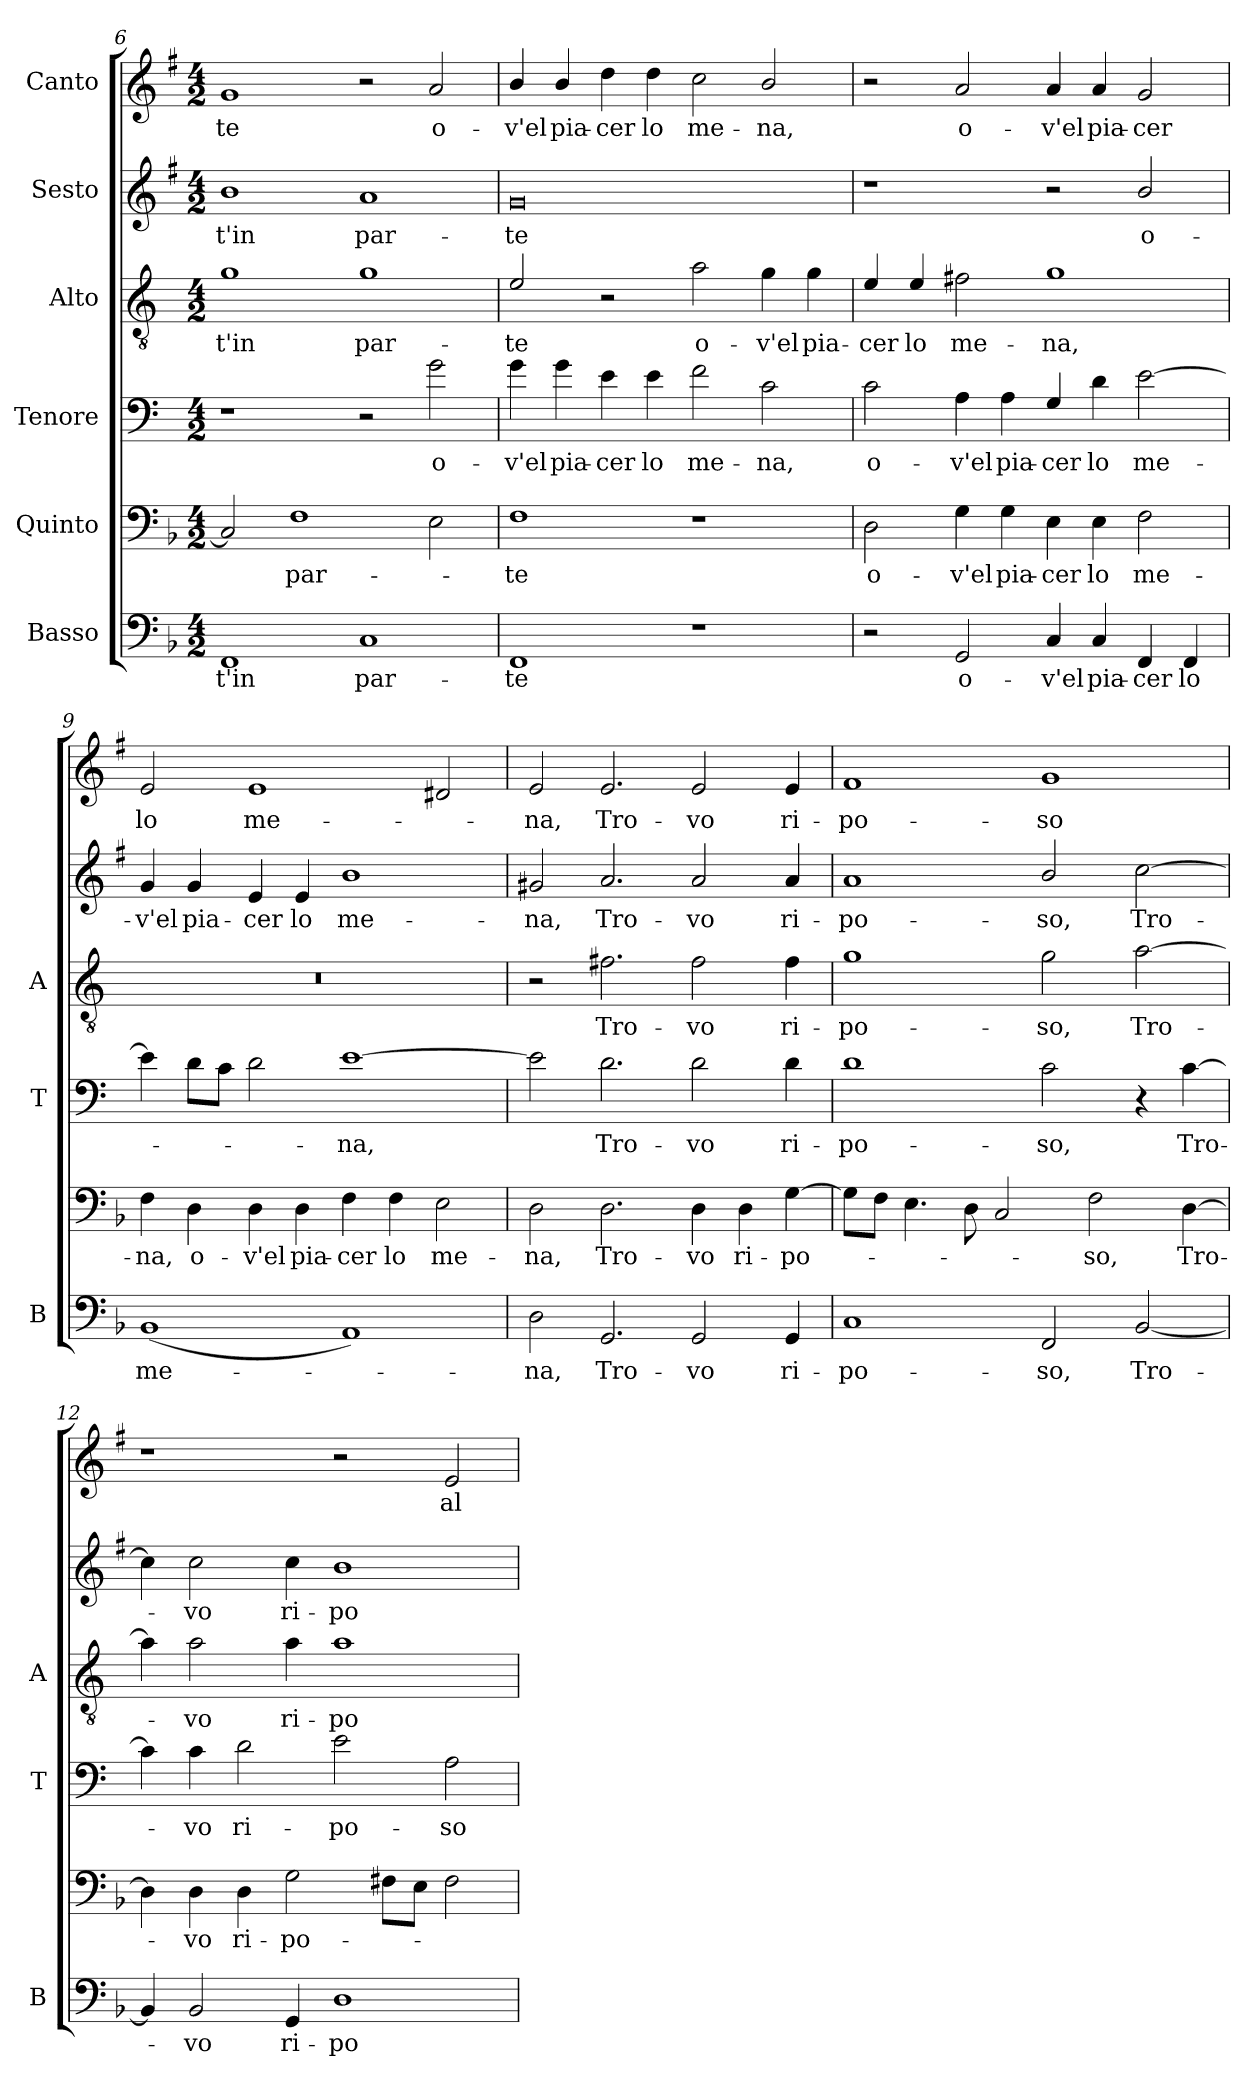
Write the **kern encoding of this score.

**kern	**text	**kern	**text	**kern	**text	**kern	**text	**kern	**text	**kern	**text
*part6	*part6	*part5	*part5	*part4	*part4	*part3	*part3	*part2	*part2	*part1	*part1
*staff6	*staff6	*staff5	*staff5	*staff4	*staff4	*staff3	*staff3	*staff2	*staff2	*staff1	*staff1
*I"Basso	*	*I"Quinto	*	*I"Tenore	*	*I"Alto	*	*I"Sesto	*	*I"Canto	*
*I'B	*	*	*	*I'T	*	*I'A	*	*	*	*	*
*clefF4	*	*clefF4	*	*clefF4	*	*clefGv2	*	*clefG2	*	*clefG2	*
*	*	*	*	*ITrd4c7	*	*ITrd4c7	*	*ITrd1c2	*	*ITrd1c2	*
*k[b-]	*	*k[b-]	*	*k[b-]	*	*k[b-]	*	*k[b-]	*	*k[b-]	*
*F:	*	*F:	*	*F:	*	*F:	*	*F:	*	*F:	*
*M4/2	*	*M4/2	*	*M4/2	*	*M4/2	*	*M4/2	*	*M4/2	*
=6	=6	=6	=6	=6	=6	=6	=6	=6	=6	=6	=6
!	!LO:LY:b	!	!	!	!	!	!LO:LY:b	!	!LO:LY:b	!	!LO:LY:b
1FF	-t'in	2C/]	.	1r	.	1c	-t'in	1a	-t'in	1f	-te
!	!	!	!LO:LY:b	!	!	!	!	!	!	!	!
.	.	1F	par-	.	.	.	.	.	.	.	.
!	!LO:LY:b	!	!	!	!	!	!LO:LY:b	!	!LO:LY:b	!	!
1C	par-	.	.	2r	.	1c	par-	1g	par-	2r	.
!	!	!	!	!	!LO:LY:b	!	!	!	!	!	!LO:LY:b
.	.	2E\	.	2c\	o-	.	.	.	.	2g/	o-
=7	=7	=7	=7	=7	=7	=7	=7	=7	=7	=7	=7
!	!LO:LY:b	!	!LO:LY:b	!	!LO:LY:b	!	!LO:LY:b	!	!LO:LY:b	!	!LO:LY:b
1FF	-te	1F	-te	4c\	-v'el	2A/	-te	0f	-te	4a/	-v'el
!	!	!	!	!	!LO:LY:b	!	!	!	!	!	!LO:LY:b
.	.	.	.	4c\	pia-	.	.	.	.	4a/	pia-
!	!	!	!	!	!LO:LY:b	!	!	!	!	!	!LO:LY:b
.	.	.	.	4A\	-cer	2r	.	.	.	4cc\	-cer
!	!	!	!	!	!LO:LY:b	!	!	!	!	!	!LO:LY:b
.	.	.	.	4A\	lo	.	.	.	.	4cc\	lo
!	!	!	!	!	!LO:LY:b	!	!LO:LY:b	!	!	!	!LO:LY:b
1r	.	1r	.	2B-\	me-	2d\	o-	.	.	2b-\	me-
!	!	!	!	!	!LO:LY:b	!	!LO:LY:b	!	!	!	!LO:LY:b
.	.	.	.	2F\	-na,	4c\	-v'el	.	.	2a/	-na,
!	!	!	!	!	!	!	!LO:LY:b	!	!	!	!
.	.	.	.	.	.	4c\	pia-	.	.	.	.
!!LO:PB:g=z
=8	=8	=8	=8	=8	=8	=8	=8	=8	=8	=8	=8
!	!	!	!LO:LY:b	!	!LO:LY:b	!	!LO:LY:b	!	!	!	!
2r	.	2D\	o-	2F\	o-	4A/	-cer	1r	.	2r	.
!	!	!	!	!	!	!	!LO:LY:b	!	!	!	!
.	.	.	.	.	.	4A/	lo	.	.	.	.
!	!LO:LY:b	!	!LO:LY:b	!	!LO:LY:b	!	!LO:LY:b	!	!	!	!LO:LY:b
2GG/	o-	4G\	-v'el	4D\	-v'el	2Bn\	me-	.	.	2g/	o-
!	!	!	!LO:LY:b	!	!LO:LY:b	!	!	!	!	!	!
.	.	4G\	pia-	4D\	pia-	.	.	.	.	.	.
!	!LO:LY:b	!	!LO:LY:b	!	!LO:LY:b	!	!LO:LY:b	!	!	!	!LO:LY:b
4C/	-v'el	4E\	-cer	4C/	-cer	1c	-na,	2r	.	4g/	-v'el
!	!LO:LY:b	!	!LO:LY:b	!	!LO:LY:b	!	!	!	!	!	!LO:LY:b
4C/	pia-	4E\	lo	4G\	lo	.	.	.	.	4g/	pia-
!	!LO:LY:b	!	!LO:LY:b	!	!LO:LY:b	!	!	!	!LO:LY:b	!	!LO:LY:b
4FF/	-cer	2F\	me-	[2A\	me-	.	.	2a/	o-	2f/	-cer
!	!LO:LY:b	!	!	!	!	!	!	!	!	!	!
4FF/	lo	.	.	.	.	.	.	.	.	.	.
=9	=9	=9	=9	=9	=9	=9	=9	=9	=9	=9	=9
!	!LO:LY:b	!	!LO:LY:b	!	!	!	!	!	!LO:LY:b	!	!LO:LY:b
(<1BB-	me-	4F\	-na,	4A\]	.	0r	.	4f/	-v'el	2d/	lo
!	!	!	!LO:LY:b	!	!	!	!	!	!LO:LY:b	!	!
.	.	4D\	o-	8G\L	.	.	.	4f/	pia-	.	.
.	.	.	.	8F\J	.	.	.	.	.	.	.
!	!	!	!LO:LY:b	!	!	!	!	!	!LO:LY:b	!	!LO:LY:b
.	.	4D\	-v'el	2G\	.	.	.	4d/	-cer	1d	me-
!	!	!	!LO:LY:b	!	!	!	!	!	!LO:LY:b	!	!
.	.	4D\	pia-	.	.	.	.	4d/	lo	.	.
!	!	!	!LO:LY:b	!	!LO:LY:b	!	!	!	!LO:LY:b	!	!
1AA)	.	4F\	-cer	[1A	-na,	.	.	1a	me-	.	.
!	!	!	!LO:LY:b	!	!	!	!	!	!	!	!
.	.	4F\	lo	.	.	.	.	.	.	.	.
!	!	!	!LO:LY:b	!	!	!	!	!	!	!	!
.	.	2E\	me-	.	.	.	.	.	.	2c#X/	.
=10	=10	=10	=10	=10	=10	=10	=10	=10	=10	=10	=10
!	!LO:LY:b	!	!LO:LY:b	!	!	!	!	!	!LO:LY:b	!	!LO:LY:b
2D\	-na,	2D\	-na,	2A\]	.	2r	.	2f#X/	-na,	2d/	-na,
!	!LO:LY:b	!	!LO:LY:b	!	!LO:LY:b	!	!LO:LY:b	!	!LO:LY:b	!	!LO:LY:b
2.GG/	Tro-	2.D\	Tro-	2.G\	Tro-	2.Bn\	Tro-	2.g/	Tro-	2.d/	Tro-
!	!LO:LY:b	!	!LO:LY:b	!	!LO:LY:b	!	!LO:LY:b	!	!LO:LY:b	!	!LO:LY:b
2GG/	-vo	4D\	-vo	2G\	-vo	2B\	-vo	2g/	-vo	2d/	-vo
!	!	!	!LO:LY:b	!	!	!	!	!	!	!	!
.	.	4D\	ri-	.	.	.	.	.	.	.	.
!	!LO:LY:b	!	!LO:LY:b	!	!LO:LY:b	!	!LO:LY:b	!	!LO:LY:b	!	!LO:LY:b
4GG/	ri-	[4G\	-po-	4G\	ri-	4B\	ri-	4g/	ri-	4d/	ri-
=11	=11	=11	=11	=11	=11	=11	=11	=11	=11	=11	=11
!	!LO:LY:b	!	!	!	!LO:LY:b	!	!LO:LY:b	!	!LO:LY:b	!	!LO:LY:b
1C	-po-	8G\L]	.	1G	-po-	1c	-po-	1g	-po-	1e	-po-
.	.	8F\J	.	.	.	.	.	.	.	.	.
.	.	4.E\	.	.	.	.	.	.	.	.	.
.	.	8D\	.	.	.	.	.	.	.	.	.
.	.	2C/	.	.	.	.	.	.	.	.	.
!	!LO:LY:b	!	!	!	!LO:LY:b	!	!LO:LY:b	!	!LO:LY:b	!	!LO:LY:b
2FF/	-so,	.	.	2F\	-so,	2c\	-so,	2a/	-so,	1f	-so
!	!	!	!LO:LY:b	!	!	!	!	!	!	!	!
.	.	2F\	-so,	.	.	.	.	.	.	.	.
!	!LO:LY:b	!	!	!	!	!	!LO:LY:b	!	!LO:LY:b	!	!
[2BB-/	Tro-	.	.	4r	.	[2d\	Tro-	[2b-\	Tro-	.	.
!	!	!	!LO:LY:b	!	!LO:LY:b	!	!	!	!	!	!
.	.	[4D\	Tro-	[4F\	Tro-	.	.	.	.	.	.
!!LO:LB:g=z
=12	=12	=12	=12	=12	=12	=12	=12	=12	=12	=12	=12
4BB-/]	.	4D\]	.	4F\]	.	4d\]	.	4b-\]	.	1r	.
!	!LO:LY:b	!	!LO:LY:b	!	!LO:LY:b	!	!LO:LY:b	!	!LO:LY:b	!	!
2BB-/	-vo	4D\	-vo	4F\	-vo	2d\	-vo	2b-\	-vo	.	.
!	!	!	!LO:LY:b	!	!LO:LY:b	!	!	!	!	!	!
.	.	4D\	ri-	2G\	ri-	.	.	.	.	.	.
!	!LO:LY:b	!	!LO:LY:b	!	!	!	!LO:LY:b	!	!LO:LY:b	!	!
4GG/	ri-	2G\	-po-	.	.	4d\	ri-	4b-\	ri-	.	.
!	!LO:LY:b	!	!	!	!LO:LY:b	!	!LO:LY:b	!	!LO:LY:b	!	!
1D	-po-	.	.	2A\	-po-	1d	-po-	1a	-po-	2r	.
.	.	8F#X\L	.	.	.	.	.	.	.	.	.
.	.	8E\J	.	.	.	.	.	.	.	.	.
!	!	!	!	!	!LO:LY:b	!	!	!	!	!	!LO:LY:b
.	.	2F#\	.	2D\	-so	.	.	.	.	2d/	al
=	=	=	=	=	=	=	=	=	=	=	=
*-	*-	*-	*-	*-	*-	*-	*-	*-	*-	*-	*-
